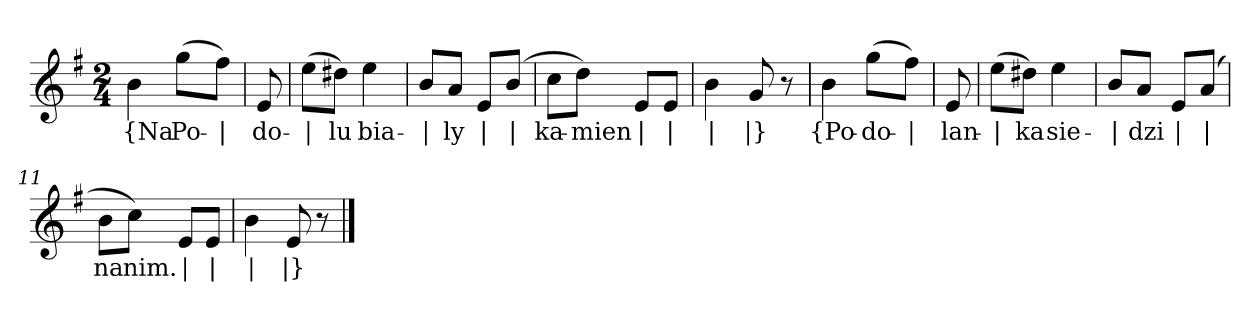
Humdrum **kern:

**kern	**text
*part1	*part1
*staff1	*staff1
*clefG2	*
*k[f#]	*
*e:	*
*M2/4	*
=	=
4b	{Na
(8gg\L	Po-
8ff#\J)	|
=2y	=2y
8e	-do-
=3	=3
(8ee\L	|
8dd#X\J)	-lu
4ee	bia-
=4	=4
8b/L	|
8a/J	-ly
8e/L	|
(8b/J	|
=5y	=5y
8cc\L	ka-
8dd\J)	-mien
8e/L	|
8e/J	|
=6	=6
4b	|
8g	|}
8r	.
=7y	=7y
4b	{Po-
(8gg\L	-do-
8ff#\J)	|
=8y	=8y
8e	-lan-
=9	=9
(8ee\L	|
8dd#X\J)	-ka
4ee	sie-
=10	=10
8b/L	|
8a/J	-dzi
8e/L	|
(8a/J	|
=11y	=11y
8b\L	na
8cc\J)	nim.
8e/L	|
8e/J	|
=12	=12
4b	|
8e	|}
8r	.
==	==
*-	*-
